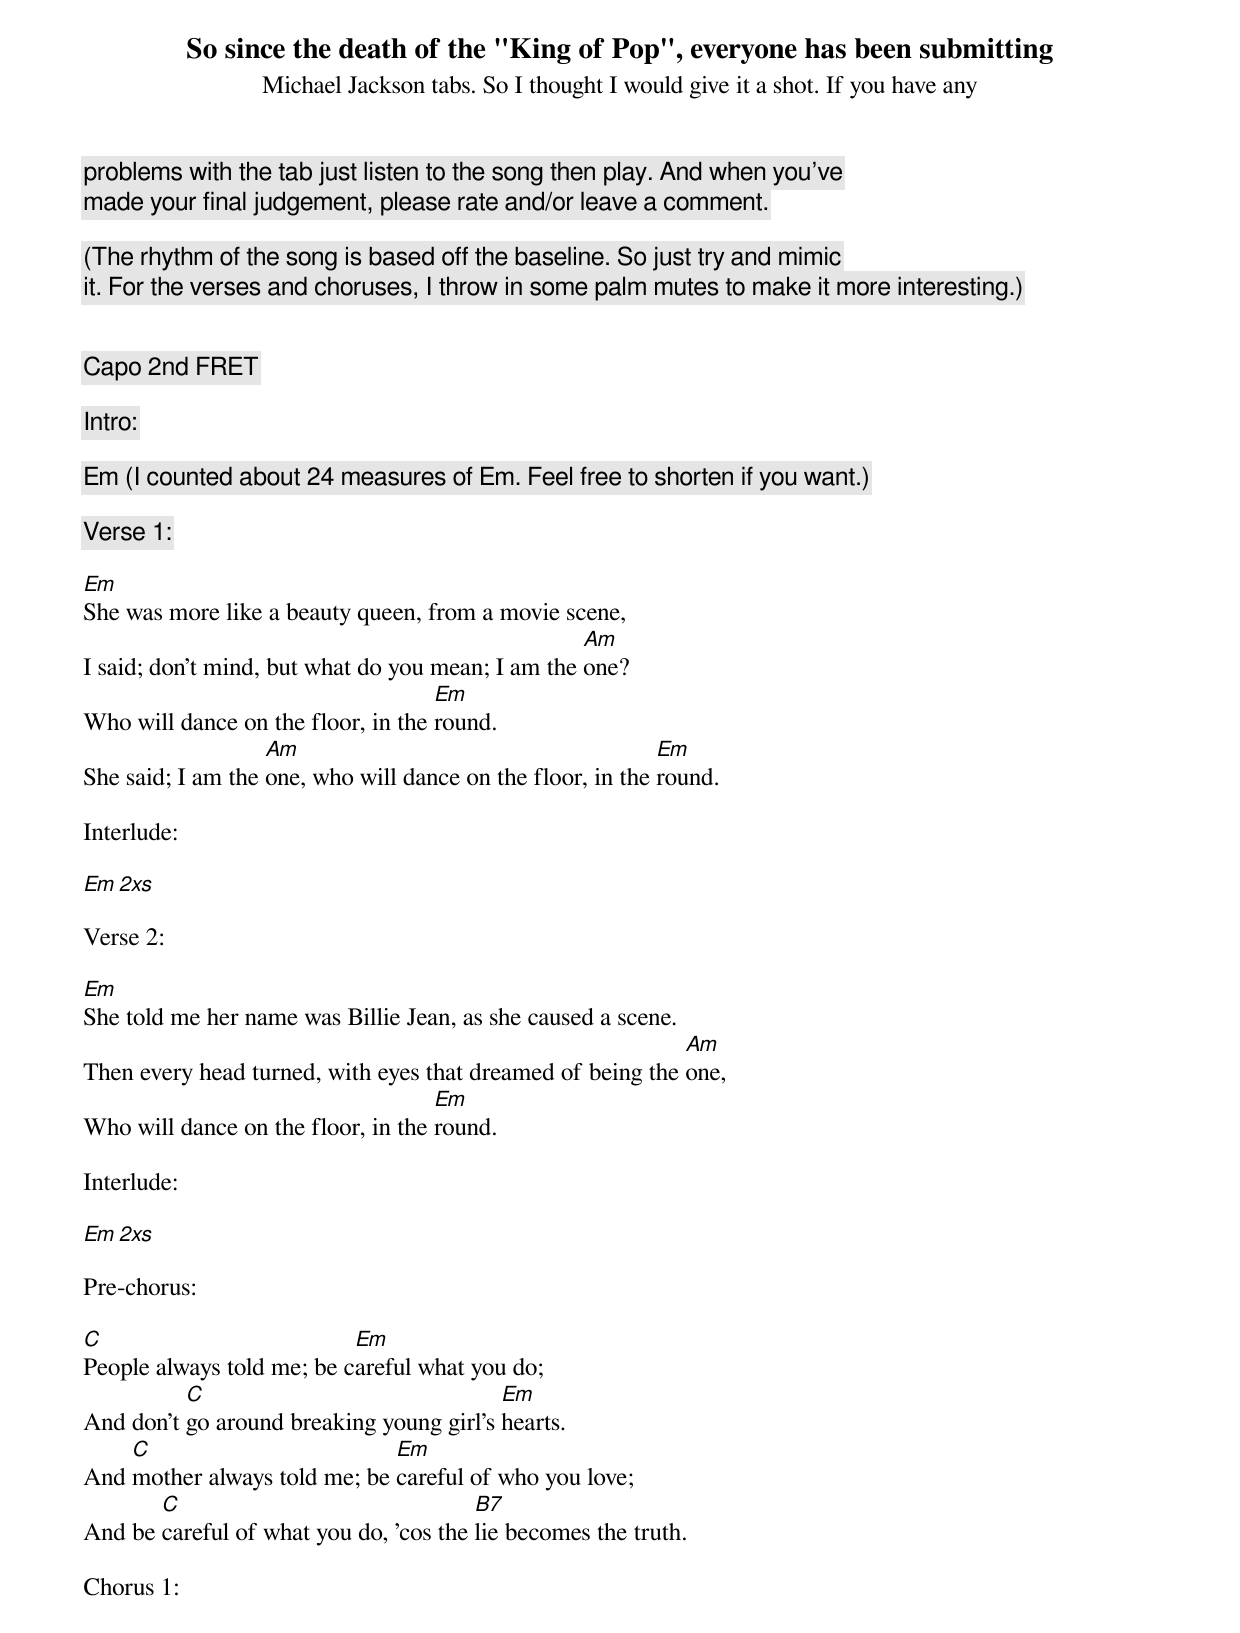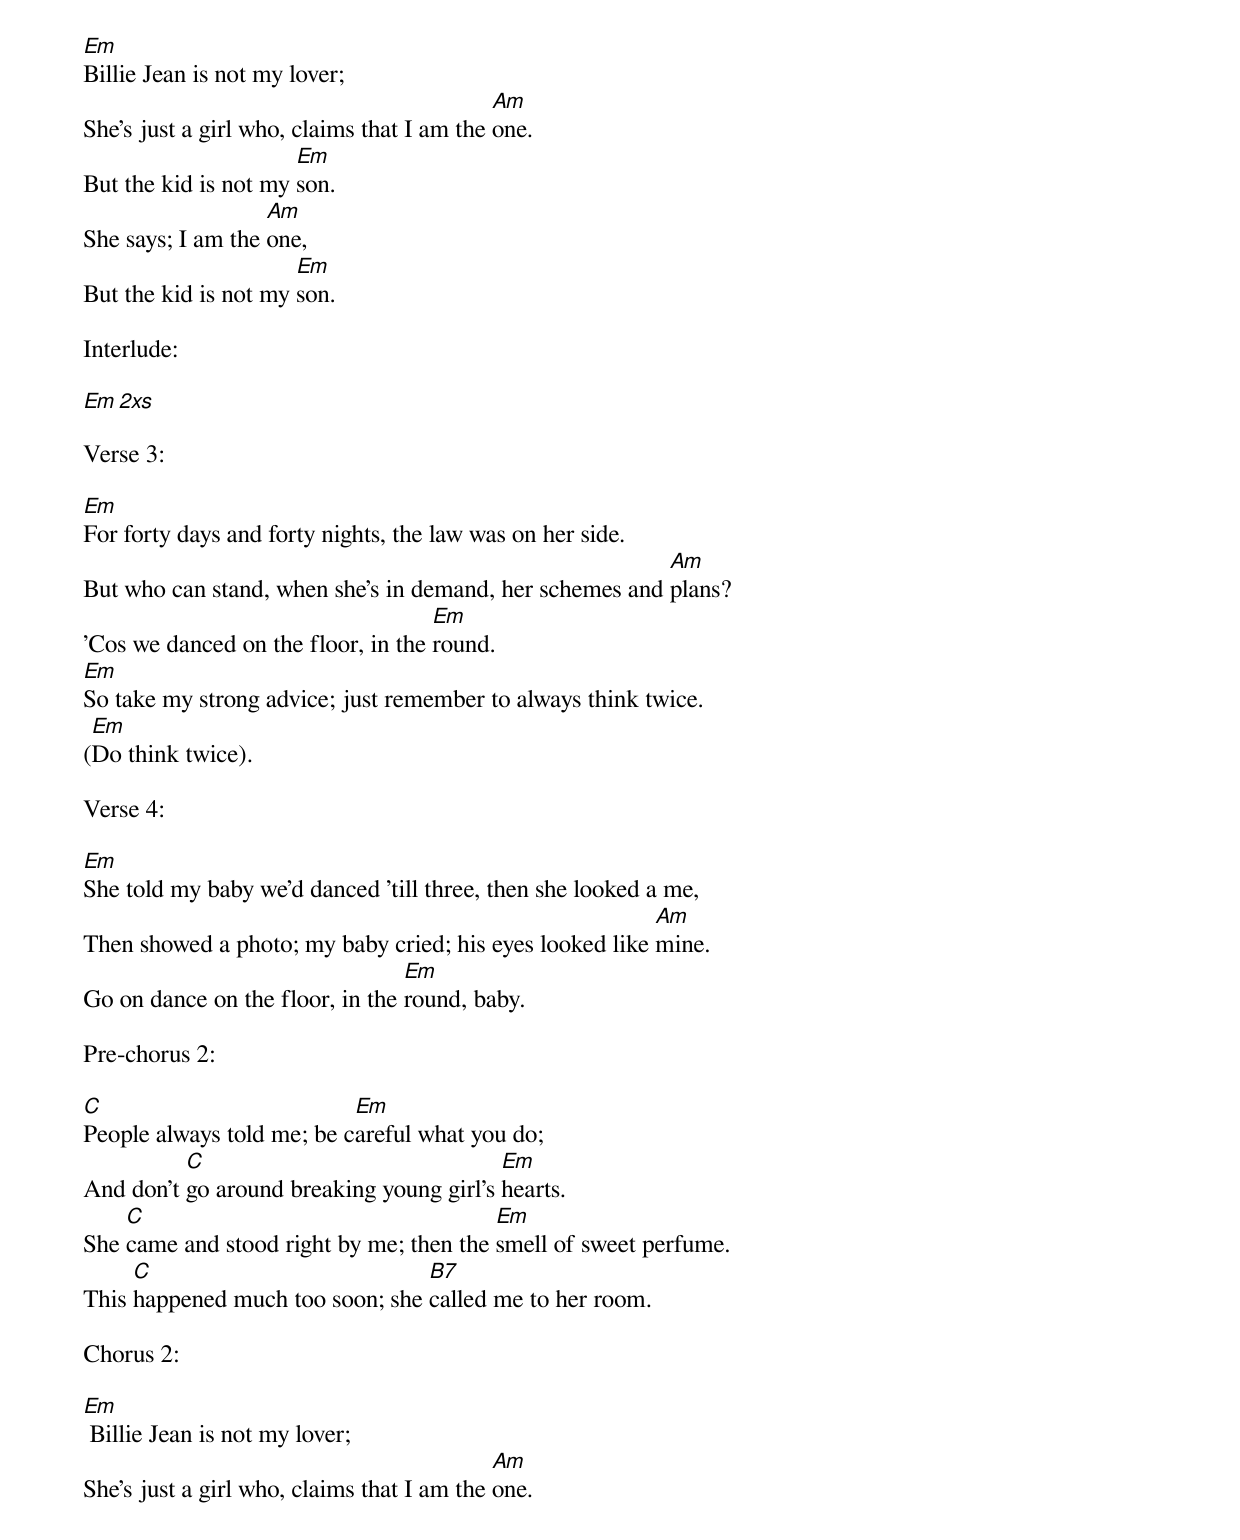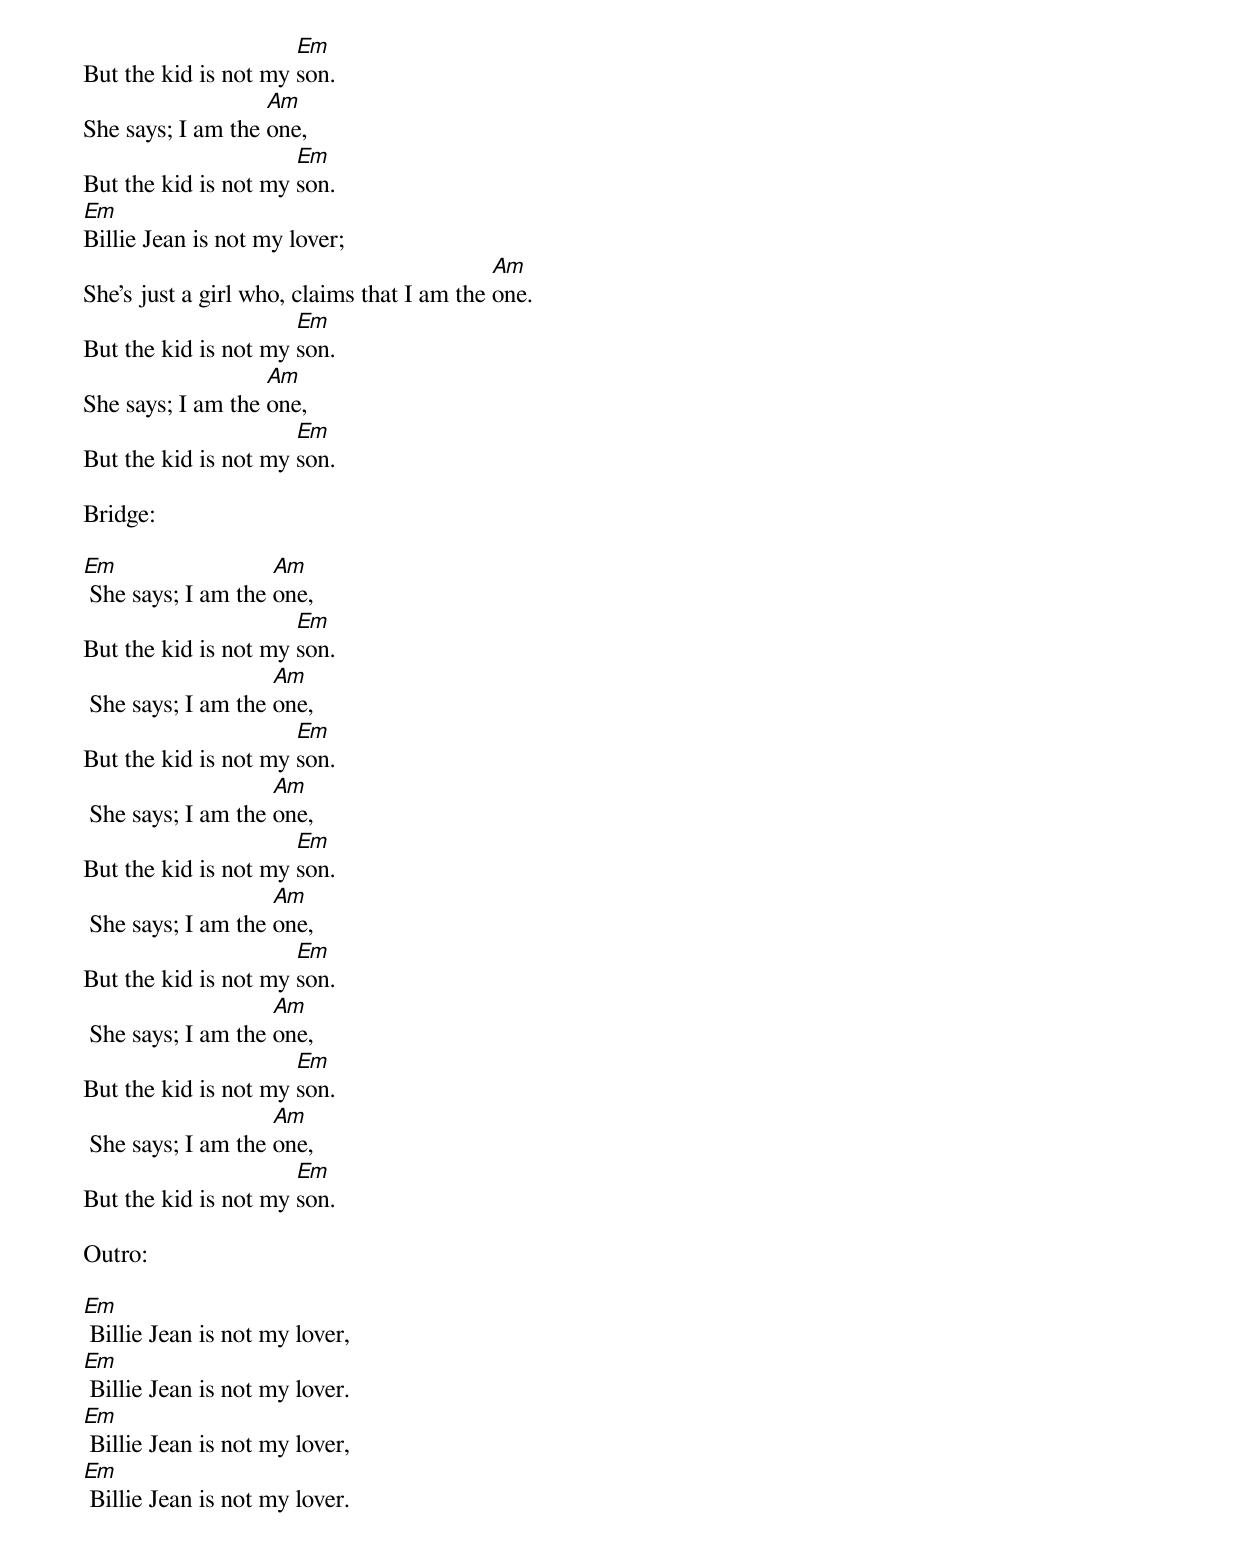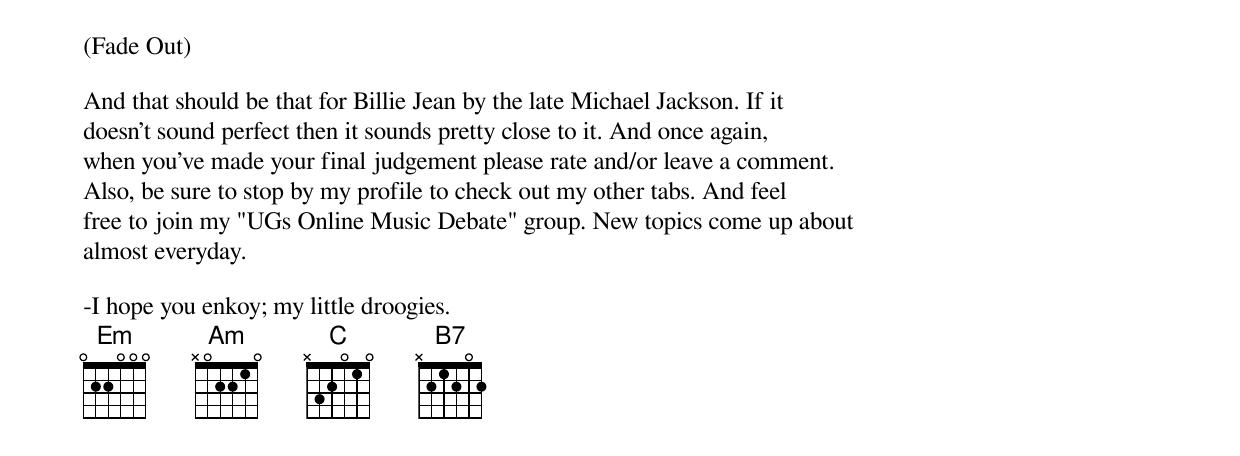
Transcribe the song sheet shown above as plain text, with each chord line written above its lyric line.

So since the death of the "King of Pop", everyone has been submitting
Michael Jackson tabs. So I thought I would give it a shot. If you have any
problems with the tab just listen to the song then play. And when you've
made your final judgement, please rate and/or leave a comment.

(The rhythm of the song is based off the baseline. So just try and mimic
it. For the verses and choruses, I throw in some palm mutes to make it more interesting.)


Capo 2nd FRET

Intro:

Em (I counted about 24 measures of Em. Feel free to shorten if you want.)

Verse 1:

Em
She was more like a beauty queen, from a movie scene,
                                                   Am
I said; don't mind, but what do you mean; I am the one?
                                    Em
Who will dance on the floor, in the round.
                   Am                                       Em
She said; I am the one, who will dance on the floor, in the round.

Interlude:

Em 2xs

Verse 2:

Em
She told me her name was Billie Jean, as she caused a scene.
                                                            Am
Then every head turned, with eyes that dreamed of being the one,
                                    Em
Who will dance on the floor, in the round.

Interlude:

Em 2xs

Pre-chorus:

C                          Em
People always told me; be careful what you do;
          C                               Em
And don't go around breaking young girl's hearts.
    C                         Em
And mother always told me; be careful of who you love;
       C                                B7
And be careful of what you do, 'cos the lie becomes the truth.

Chorus 1:

Em
Billie Jean is not my lover;
                                            Am
She's just a girl who, claims that I am the one.
                      Em
But the kid is not my son.
                   Am
She says; I am the one,
                      Em
But the kid is not my son.

Interlude:

Em  2xs

Verse 3:

Em
For forty days and forty nights, the law was on her side.
                                                         Am
But who can stand, when she's in demand, her schemes and plans?
                                    Em
'Cos we danced on the floor, in the round.
Em
So take my strong advice; just remember to always think twice.
 Em
(Do think twice).

Verse 4:

Em
She told my baby we'd danced 'till three, then she looked a me,
                                                         Am
Then showed a photo; my baby cried; his eyes looked like mine.
                                 Em
Go on dance on the floor, in the round, baby.

Pre-chorus 2:

C                          Em
People always told me; be careful what you do;
          C                               Em
And don't go around breaking young girl's hearts.
    C                                    Em
She came and stood right by me; then the smell of sweet perfume.
     C                           B7
This happened much too soon; she called me to her room.

Chorus 2:

Em
 Billie Jean is not my lover;
                                            Am
She's just a girl who, claims that I am the one.
                      Em
But the kid is not my son.
                   Am
She says; I am the one,
                      Em
But the kid is not my son.
Em
Billie Jean is not my lover;
                                            Am
She's just a girl who, claims that I am the one.
                      Em
But the kid is not my son.
                   Am
She says; I am the one,
                      Em
But the kid is not my son.

Bridge:

Em                  Am
 She says; I am the one,
                      Em
But the kid is not my son.
                    Am
 She says; I am the one,
                      Em
But the kid is not my son.
                    Am
 She says; I am the one,
                      Em
But the kid is not my son.
                    Am
 She says; I am the one,
                      Em
But the kid is not my son.
                    Am
 She says; I am the one,
                      Em
But the kid is not my son.
                    Am
 She says; I am the one,
                      Em
But the kid is not my son.

Outro:

Em
 Billie Jean is not my lover,
Em
 Billie Jean is not my lover.
Em
 Billie Jean is not my lover,
Em
 Billie Jean is not my lover.

(Fade Out)

And that should be that for Billie Jean by the late Michael Jackson. If it
doesn't sound perfect then it sounds pretty close to it. And once again,
when you've made your final judgement please rate and/or leave a comment.
Also, be sure to stop by my profile to check out my other tabs. And feel
free to join my "UGs Online Music Debate" group. New topics come up about
almost everyday.

-I hope you enkoy; my little droogies.
